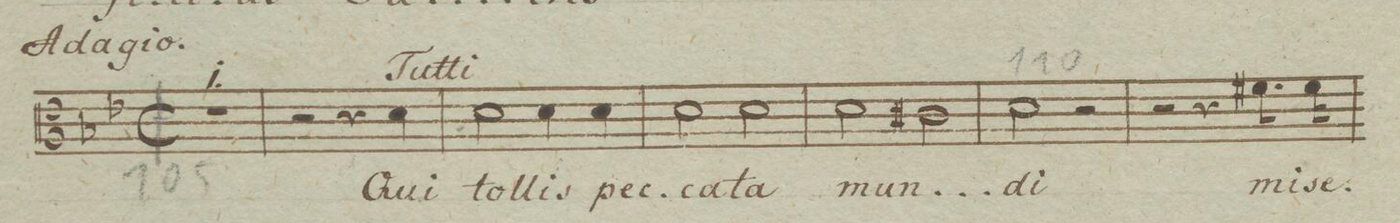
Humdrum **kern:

**kern	**text	**dynam
*I"Alto.	*	*
*clefC3	*	*
*k[b-e-]	*	*
*met(c)	*	*
*M4/4	*	*
1r	.	.
=106	=106	=106
2r	.	.
4r	.	.
4d\	Qui	.
=107	=107	=107
2d\	tol-	.
4d\	-lis	.
4d\	pec-	.
=108	=108	=108
2d\	-ca-	.
2d\	-ta	.
=109	=109	=109
2d\	mun-	.
2c#X\	.	.
=110	=110	=110
2d\	-di	.
2r	.	.
=111	=111	=111
2r	.	.
4r	.	.
8.f#X\	mi-	.
16f#\	-se-	.
=112	=112	=112
*-	*-	*-
